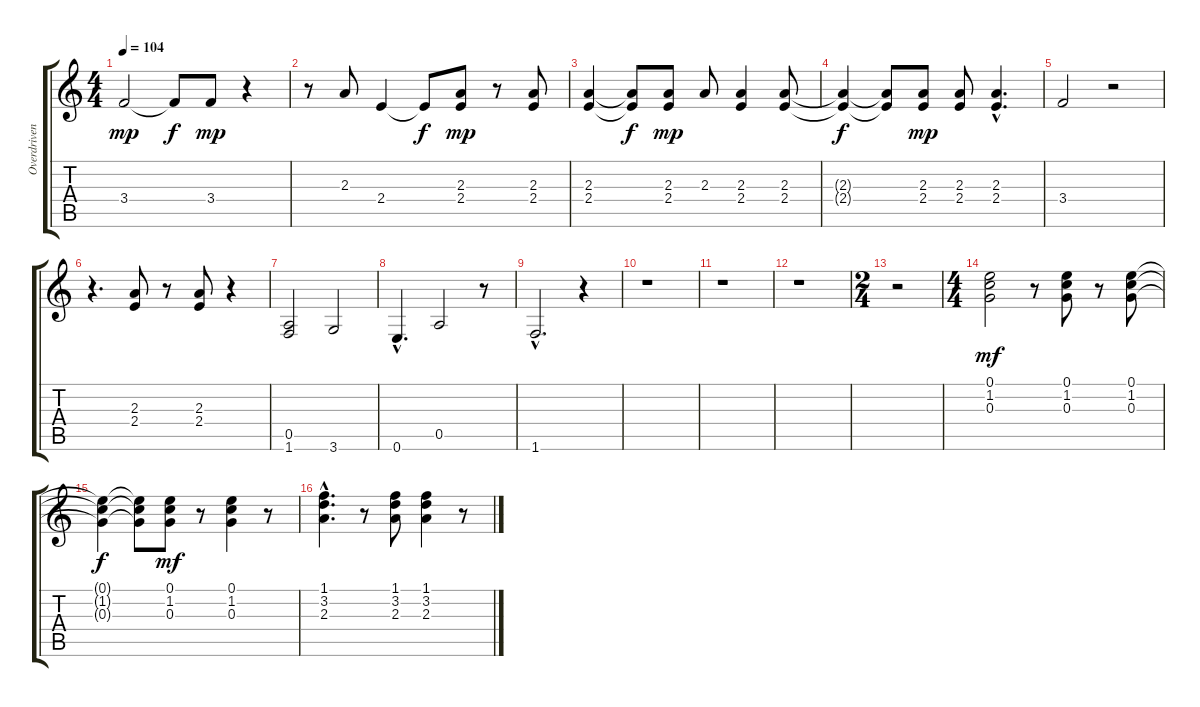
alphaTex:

\track ("Overdriven" "Overdriven") {instrument overdrivenguitar}
\staff {score tabs}
\tuning (E4 B3 G3 D3 A2 E2) {hide}
\ts (4 4)
\tempo 104
\clef g2
\ks c
3.4.2{dy mp} 3.4{t}.8{dy f} 3.4.8{dy mp} r.4 |
r.8 2.3.8 2.4.4 2.4{t}.8{dy f} (2.3 2.4).8{dy mp} r.8 (2.3 2.4).8 |
(2.3 2.4).4 (2.3{t} 2.4{t}).8{dy f} (2.3 2.4).8{dy mp} 2.3.8 (2.3 2.4).4 (2.3 2.4).8 |
(2.3{t} 2.4{t}).4{dy f} (2.3{t} 2.4{t}).8 (2.3 2.4).8{dy mp} (2.3 2.4).8 (2.3{hac} 2.4{hac}).4{d} |
3.4.2 r.2 |
r.4{d} (2.3 2.4).8 r.8 (2.3 2.4).8 r.4 |
(0.5 1.6).2 3.6.2 |
0.6{hac}.4{d} 0.5.2 r.8 |
1.6{hac}.2{d} r.4 |
r.1 |
r.1 |
r.1 |
\ts (2 4)
r.2 |
\ts (4 4)
(0.1 1.2 0.3).2{dy mf} r.8 (0.1 1.2 0.3).8 r.8 (0.1 1.2 0.3).8 |
(0.1{t} 1.2{t} 0.3{t}).4{dy f} (0.1{t} 1.2{t} 0.3{t}).8 (0.1 1.2 0.3).8{dy mf} r.8 (0.1 1.2 0.3).4 r.8 |
(1.1{hac} 3.2{hac} 2.3{hac}).4{d} r.8 (1.1 3.2 2.3).8 (1.1 3.2 2.3).4 r.8
